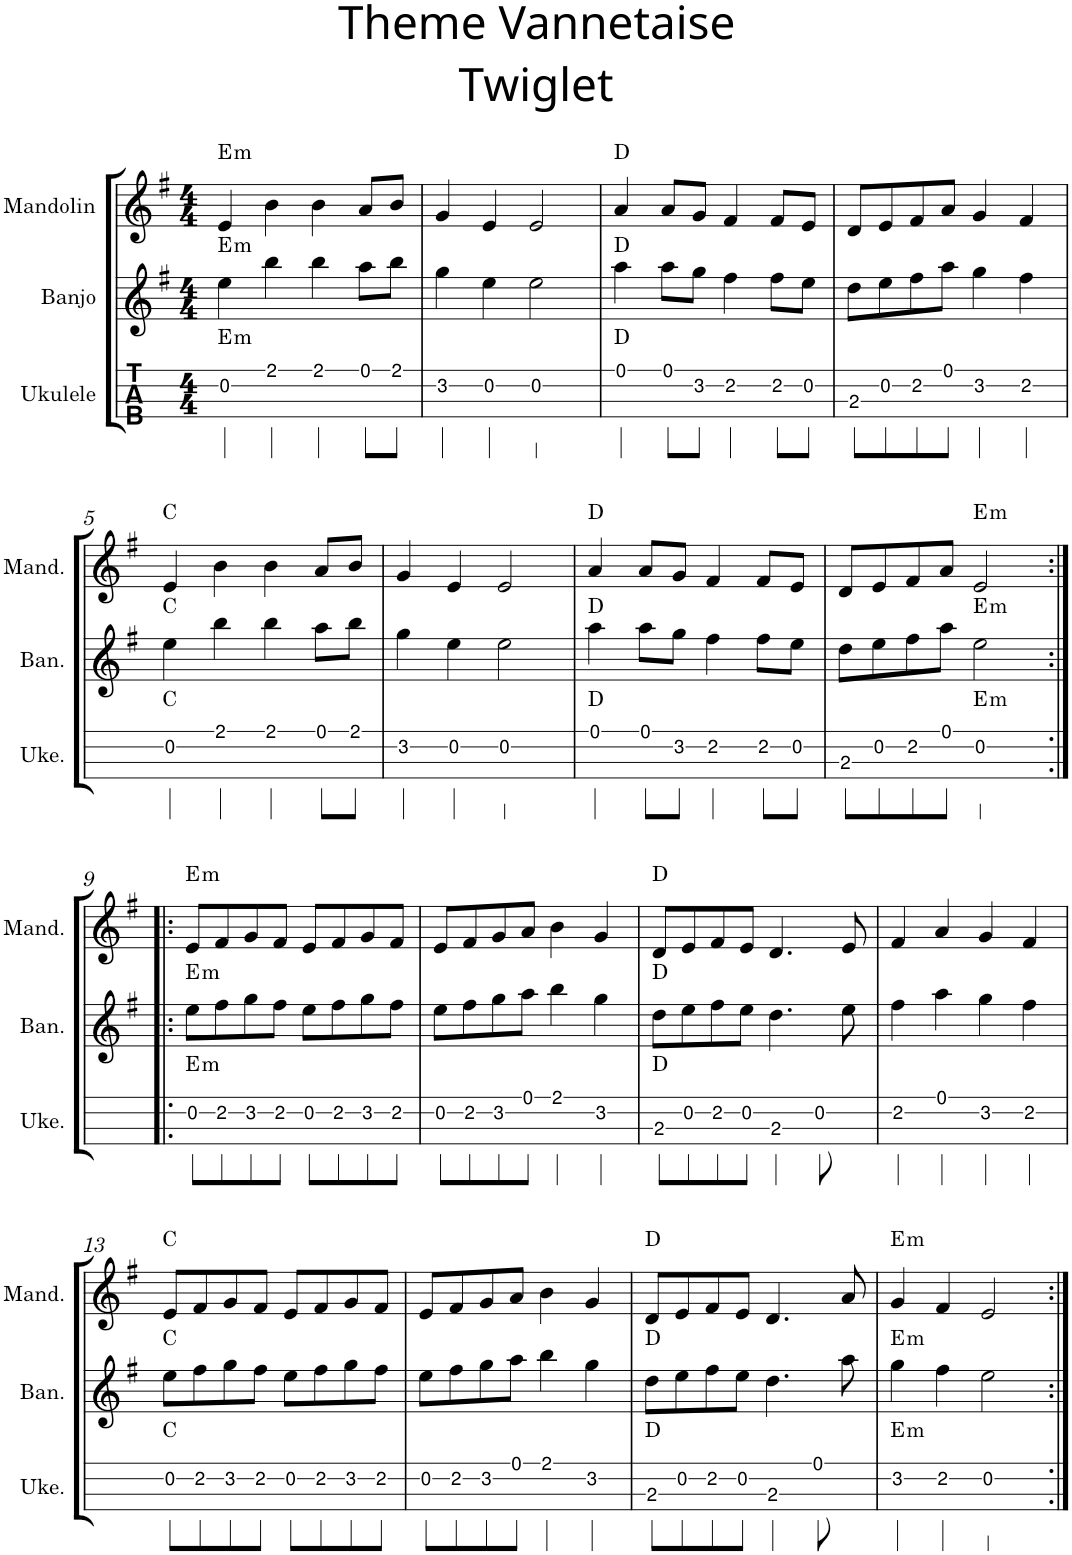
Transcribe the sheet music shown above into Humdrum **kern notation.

**kern	**harte	**kern	**harte	**kern	**harte
*part3	*part3	*part2	*part2	*part1	*part1
*staff3	*	*staff2	*	*staff1	*
*I"Ukulele	*	*I"Banjo	*	*I"Mandolin	*
*I'Uke.	*	*I'Ban.	*	*I'Mand.	*
*stria4	*	*	*	*	*
*	*	*clefG2	*	*clefG2	*
*	*	*Trd7c12	*	*	*
*k[f#]	*	*k[f#]	*	*k[f#]	*
*e:	*	*e:	*	*e:	*
*M4/4	*	*M4/4	*	*M4/4	*
=1	=1	=1	=1	=1	=1
!	!LO:H:kt=m	!	!LO:H:kt=m	!	!LO:H:kt=m
4e\	E:min	4ee\	E:min	4e/	E:min
4b\	.	4bb\	.	4b\	.
4b\	.	4bb\	.	4b\	.
8a\L	.	8aa\L	.	8a/L	.
8b\J	.	8bb\J	.	8b/J	.
=2	=2	=2	=2	=2	=2
4g\	.	4gg\	.	4g/	.
4e\	.	4ee\	.	4e/	.
2e\	.	2ee\	.	2e/	.
=3	=3	=3	=3	=3	=3
4a\	D:maj	4aa\	D:maj	4a/	D:maj
8a\L	.	8aa\L	.	8a/L	.
8g\J	.	8gg\J	.	8g/J	.
4f#\	.	4ff#\	.	4f#/	.
8f#\L	.	8ff#\L	.	8f#/L	.
8e\J	.	8ee\J	.	8e/J	.
=4	=4	=4	=4	=4	=4
8d\L	.	8dd\L	.	8d/L	.
8e\	.	8ee\	.	8e/	.
8f#\	.	8ff#\	.	8f#/	.
8a\J	.	8aa\J	.	8a/J	.
4g\	.	4gg\	.	4g/	.
4f#\	.	4ff#\	.	4f#/	.
!!LO:LB:g=z
=5	=5	=5	=5	=5	=5
4e\	C:maj	4ee\	C:maj	4e/	C:maj
4b\	.	4bb\	.	4b\	.
4b\	.	4bb\	.	4b\	.
8a\L	.	8aa\L	.	8a/L	.
8b\J	.	8bb\J	.	8b/J	.
=6	=6	=6	=6	=6	=6
4g\	.	4gg\	.	4g/	.
4e\	.	4ee\	.	4e/	.
2e\	.	2ee\	.	2e/	.
=7	=7	=7	=7	=7	=7
4a\	D:maj	4aa\	D:maj	4a/	D:maj
8a\L	.	8aa\L	.	8a/L	.
8g\J	.	8gg\J	.	8g/J	.
4f#\	.	4ff#\	.	4f#/	.
8f#\L	.	8ff#\L	.	8f#/L	.
8e\J	.	8ee\J	.	8e/J	.
=8	=8	=8	=8	=8	=8
8d\L	.	8dd\L	.	8d/L	.
8e\	.	8ee\	.	8e/	.
8f#\	.	8ff#\	.	8f#/	.
8a\J	.	8aa\J	.	8a/J	.
!	!LO:H:kt=m	!	!LO:H:kt=m	!	!LO:H:kt=m
2e\	E:min	2ee\	E:min	2e/	E:min
!!LO:LB:g=z
=9:|!|:	=9:|!|:	=9:|!|:	=9:|!|:	=9:|!|:	=9:|!|:
!	!LO:H:kt=m	!	!LO:H:kt=m	!	!LO:H:kt=m
8e\L	E:min	8ee\L	E:min	8e/L	E:min
8f#\	.	8ff#\	.	8f#/	.
8g\	.	8gg\	.	8g/	.
8f#\J	.	8ff#\J	.	8f#/J	.
8e\L	.	8ee\L	.	8e/L	.
8f#\	.	8ff#\	.	8f#/	.
8g\	.	8gg\	.	8g/	.
8f#\J	.	8ff#\J	.	8f#/J	.
=10	=10	=10	=10	=10	=10
8e\L	.	8ee\L	.	8e/L	.
8f#\	.	8ff#\	.	8f#/	.
8g\	.	8gg\	.	8g/	.
8a\J	.	8aa\J	.	8a/J	.
4b\	.	4bb\	.	4b\	.
4g\	.	4gg\	.	4g/	.
=11	=11	=11	=11	=11	=11
8d\L	D:maj	8dd\L	D:maj	8d/L	D:maj
8e\	.	8ee\	.	8e/	.
8f#\	.	8ff#\	.	8f#/	.
8e\J	.	8ee\J	.	8e/J	.
4d\	.	4.dd\	.	4.d/	.
8e\	.	.	.	.	.
8ryy	.	8ee\	.	8e/	.
=12	=12	=12	=12	=12	=12
4f#\	.	4ff#\	.	4f#/	.
4a\	.	4aa\	.	4a/	.
4g\	.	4gg\	.	4g/	.
4f#\	.	4ff#\	.	4f#/	.
!!LO:LB:g=z
=13	=13	=13	=13	=13	=13
8e\L	C:maj	8ee\L	C:maj	8e/L	C:maj
8f#\	.	8ff#\	.	8f#/	.
8g\	.	8gg\	.	8g/	.
8f#\J	.	8ff#\J	.	8f#/J	.
8e\L	.	8ee\L	.	8e/L	.
8f#\	.	8ff#\	.	8f#/	.
8g\	.	8gg\	.	8g/	.
8f#\J	.	8ff#\J	.	8f#/J	.
=14	=14	=14	=14	=14	=14
8e\L	.	8ee\L	.	8e/L	.
8f#\	.	8ff#\	.	8f#/	.
8g\	.	8gg\	.	8g/	.
8a\J	.	8aa\J	.	8a/J	.
4b\	.	4bb\	.	4b\	.
4g\	.	4gg\	.	4g/	.
=15	=15	=15	=15	=15	=15
8d\L	D:maj	8dd\L	D:maj	8d/L	D:maj
8e\	.	8ee\	.	8e/	.
8f#\	.	8ff#\	.	8f#/	.
8e\J	.	8ee\J	.	8e/J	.
4d\	.	4.dd\	.	4.d/	.
8a\	.	.	.	.	.
8ryy	.	8aa\	.	8a/	.
=16	=16	=16	=16	=16	=16
!	!LO:H:kt=m	!	!LO:H:kt=m	!	!LO:H:kt=m
4g\	E:min	4gg\	E:min	4g/	E:min
4f#\	.	4ff#\	.	4f#/	.
2e\	.	2ee\	.	2e/	.
=:|!	=:|!	=:|!	=:|!	=:|!	=:|!
*-	*-	*-	*-	*-	*-
